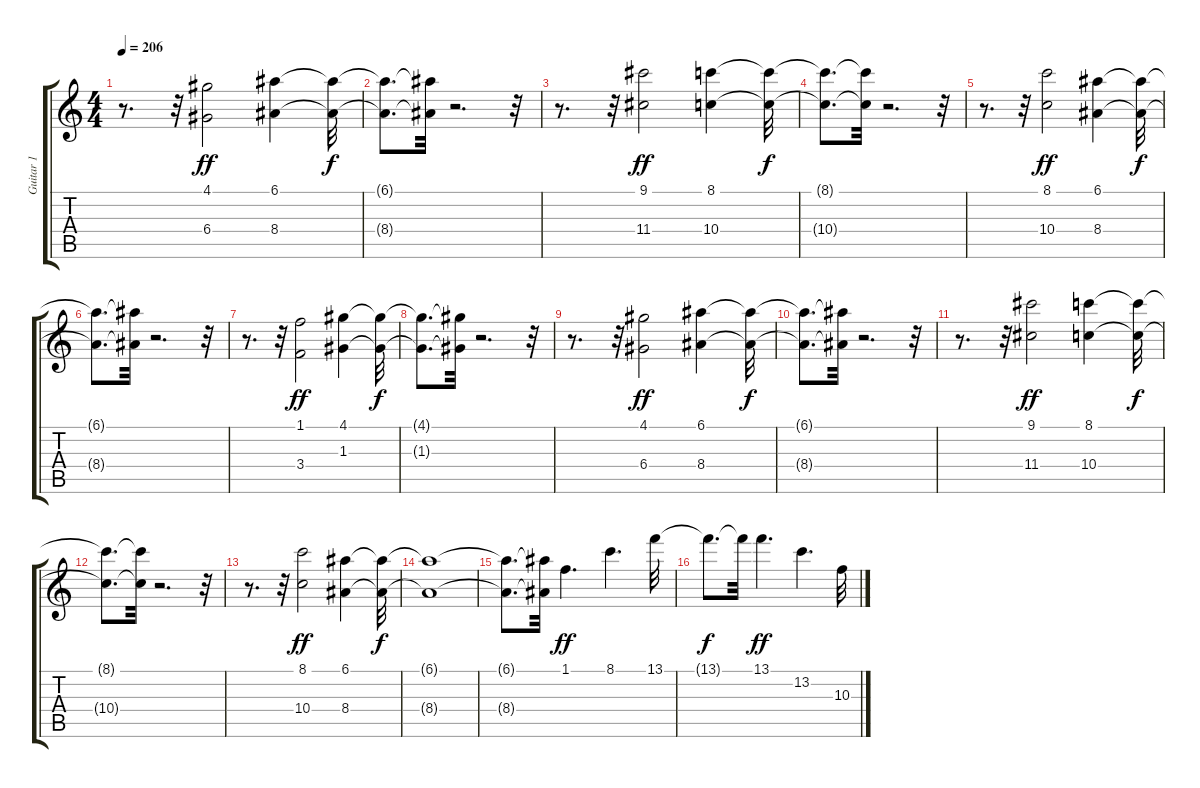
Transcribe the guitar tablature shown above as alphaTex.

\track ("Guitar 1" "Guitar 1") {instrument electricguitarclean}
\staff {score tabs}
\tuning (E4 B3 G3 D3 A2 E2) {hide}
\ts (4 4)
\tempo 206
\clef g2
\ks c
r.8{d dy f} r.32 (4.1 6.4).2{dy ff} (6.1 8.4).4 (6.1{t} 8.4{t}).32{dy f} |
(6.1{t} 8.4{t}).8{d} (6.1{t} 8.4{t}).32 r.2{d} r.32 |
r.8{d} r.32 (9.1 11.4).2{dy ff} (8.1 10.4).4 (8.1{t} 10.4{t}).32{dy f} |
(8.1{t} 10.4{t}).8{d} (8.1{t} 10.4{t}).32 r.2{d} r.32 |
r.8{d} r.32 (8.1 10.4).2{dy ff} (6.1 8.4).4 (6.1{t} 8.4{t}).32{dy f} |
(6.1{t} 8.4{t}).8{d} (6.1{t} 8.4{t}).32 r.2{d} r.32 |
r.8{d} r.32 (1.1 3.4).2{dy ff} (4.1 1.3).4 (4.1{t} 1.3{t}).32{dy f} |
(4.1{t} 1.3{t}).8{d} (4.1{t} 1.3{t}).32 r.2{d} r.32 |
r.8{d} r.32 (4.1 6.4).2{dy ff} (6.1 8.4).4 (6.1{t} 8.4{t}).32{dy f} |
(6.1{t} 8.4{t}).8{d} (6.1{t} 8.4{t}).32 r.2{d} r.32 |
r.8{d} r.32 (9.1 11.4).2{dy ff} (8.1 10.4).4 (8.1{t} 10.4{t}).32{dy f} |
(8.1{t} 10.4{t}).8{d} (8.1{t} 10.4{t}).32 r.2{d} r.32 |
r.8{d} r.32 (8.1 10.4).2{dy ff} (6.1 8.4).4 (6.1{t} 8.4{t}).32{dy f} |
(6.1{t} 8.4{t}).1 |
(6.1{t} 8.4{t}).8{d} (6.1{t} 8.4{t}).32 1.1.4{d dy ff} 8.1.4{d} 13.1.32 |
13.1{t}.8{d dy f} 13.1{t}.32 13.1.4{d dy ff} 13.2.4{d} 10.3.32
